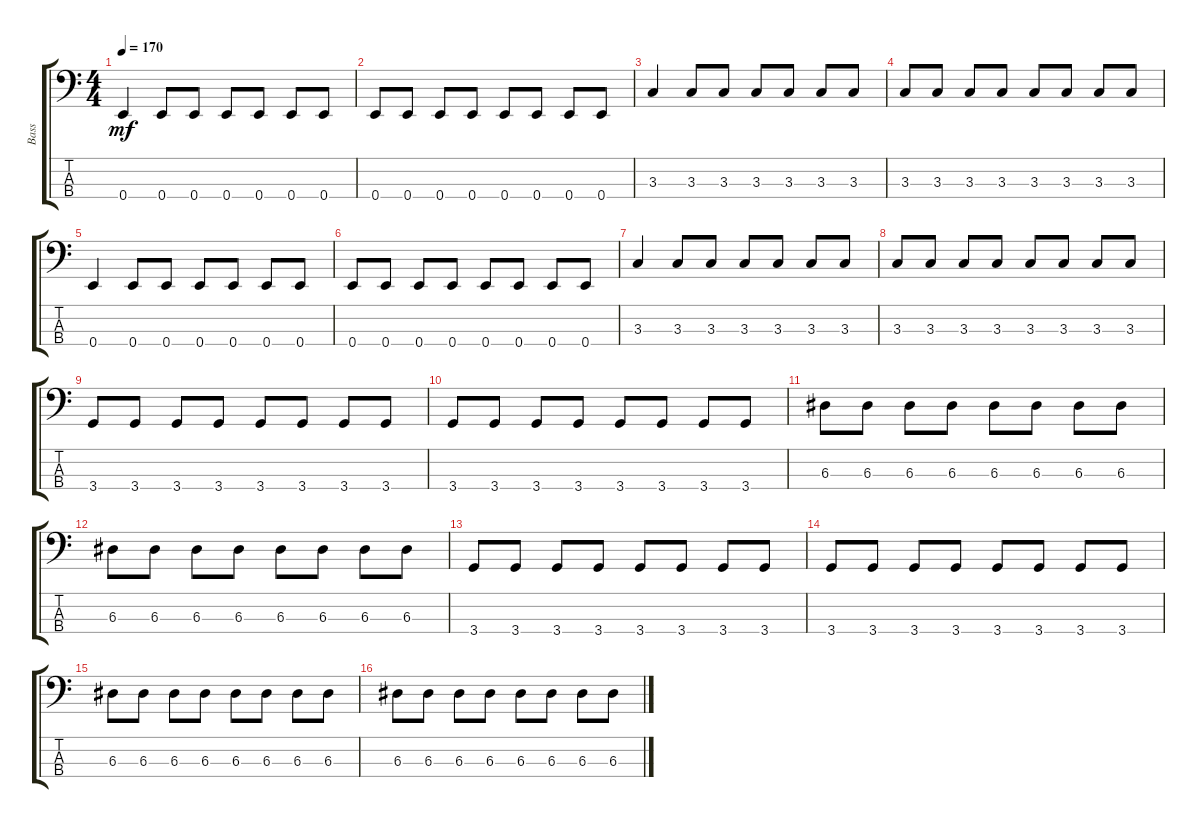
\track ("Bass" "Bass") {instrument electricbasspick}
\staff {score tabs}
\tuning (G2 D2 A1 E1) {hide}
\ts (4 4)
\tempo 170
\clef f4
\ks c
0.4.4{dy mf} 0.4.8 0.4.8 0.4.8 0.4.8 0.4.8 0.4.8 |
0.4.8 0.4.8 0.4.8 0.4.8 0.4.8 0.4.8 0.4.8 0.4.8 |
3.3.4 3.3.8 3.3.8 3.3.8 3.3.8 3.3.8 3.3.8 |
3.3.8 3.3.8 3.3.8 3.3.8 3.3.8 3.3.8 3.3.8 3.3.8 |
0.4.4 0.4.8 0.4.8 0.4.8 0.4.8 0.4.8 0.4.8 |
0.4.8 0.4.8 0.4.8 0.4.8 0.4.8 0.4.8 0.4.8 0.4.8 |
3.3.4 3.3.8 3.3.8 3.3.8 3.3.8 3.3.8 3.3.8 |
3.3.8 3.3.8 3.3.8 3.3.8 3.3.8 3.3.8 3.3.8 3.3.8 |
3.4.8 3.4.8 3.4.8 3.4.8 3.4.8 3.4.8 3.4.8 3.4.8 |
3.4.8 3.4.8 3.4.8 3.4.8 3.4.8 3.4.8 3.4.8 3.4.8 |
6.3.8 6.3.8 6.3.8 6.3.8 6.3.8 6.3.8 6.3.8 6.3.8 |
6.3.8 6.3.8 6.3.8 6.3.8 6.3.8 6.3.8 6.3.8 6.3.8 |
3.4.8 3.4.8 3.4.8 3.4.8 3.4.8 3.4.8 3.4.8 3.4.8 |
3.4.8 3.4.8 3.4.8 3.4.8 3.4.8 3.4.8 3.4.8 3.4.8 |
6.3.8 6.3.8 6.3.8 6.3.8 6.3.8 6.3.8 6.3.8 6.3.8 |
6.3.8 6.3.8 6.3.8 6.3.8 6.3.8 6.3.8 6.3.8 6.3.8
